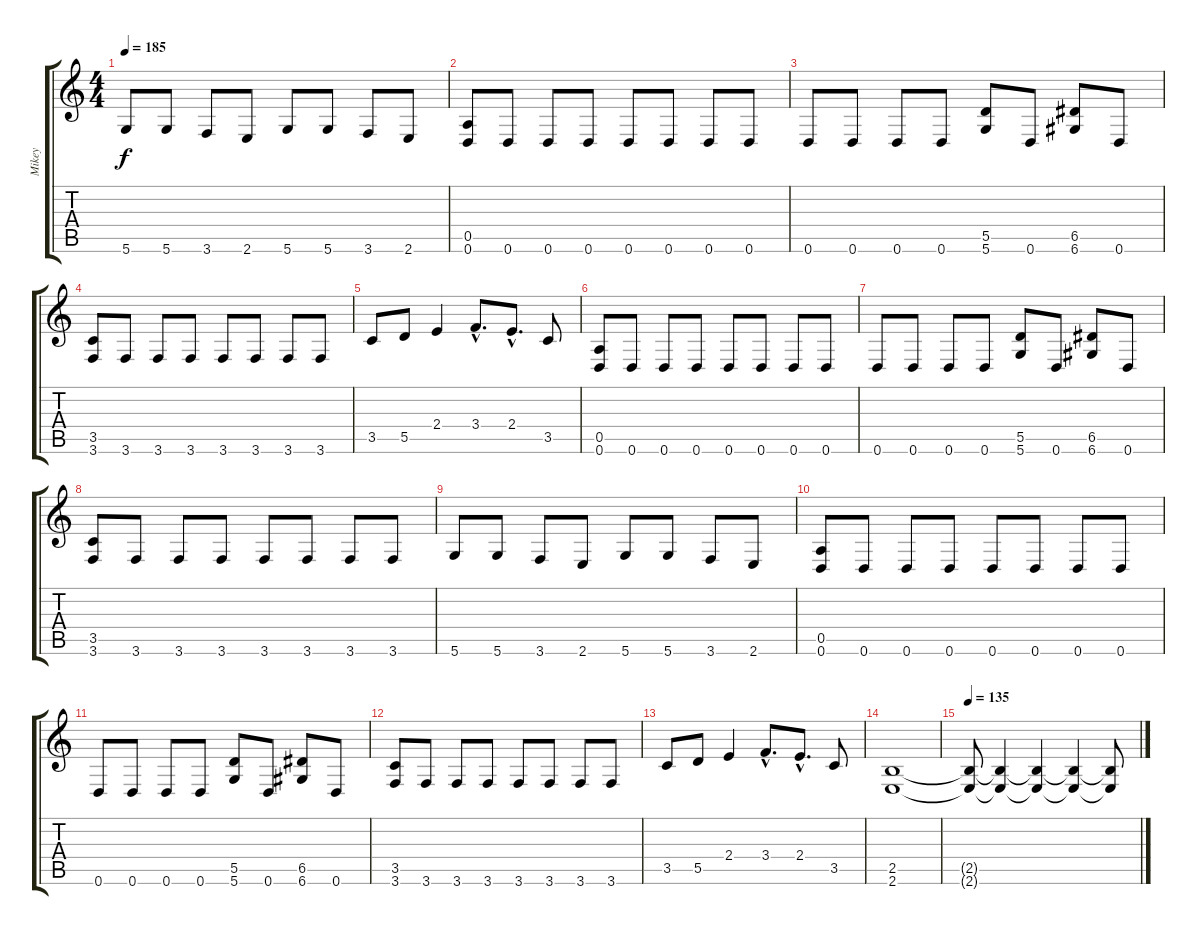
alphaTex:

\track ("Mikey" "Mikey") {instrument overdrivenguitar}
\staff {score tabs}
\tuning (E4 B3 G3 D3 A2 D2) {hide}
\ts (4 4)
\tempo 185
\clef g2
\ks c
5.6.8{dy f} 5.6.8 3.6.8 2.6.8 5.6.8 5.6.8 3.6.8 2.6.8 |
(0.5 0.6).8 0.6.8 0.6.8 0.6.8 0.6.8 0.6.8 0.6.8 0.6.8 |
0.6.8 0.6.8 0.6.8 0.6.8 (5.5 5.6).8 0.6.8 (6.5 6.6).8 0.6.8 |
(3.5 3.6).8 3.6.8 3.6.8 3.6.8 3.6.8 3.6.8 3.6.8 3.6.8 |
3.5.8 5.5.8 2.4.4 3.4{hac}.8{d} 2.4{hac}.8{d} 3.5.8 |
(0.5 0.6).8 0.6.8 0.6.8 0.6.8 0.6.8 0.6.8 0.6.8 0.6.8 |
0.6.8 0.6.8 0.6.8 0.6.8 (5.5 5.6).8 0.6.8 (6.5 6.6).8 0.6.8 |
(3.5 3.6).8 3.6.8 3.6.8 3.6.8 3.6.8 3.6.8 3.6.8 3.6.8 |
5.6.8 5.6.8 3.6.8 2.6.8 5.6.8 5.6.8 3.6.8 2.6.8 |
(0.5 0.6).8 0.6.8 0.6.8 0.6.8 0.6.8 0.6.8 0.6.8 0.6.8 |
0.6.8 0.6.8 0.6.8 0.6.8 (5.5 5.6).8 0.6.8 (6.5 6.6).8 0.6.8 |
(3.5 3.6).8 3.6.8 3.6.8 3.6.8 3.6.8 3.6.8 3.6.8 3.6.8 |
3.5.8 5.5.8 2.4.4 3.4{hac}.8{d} 2.4{hac}.8{d} 3.5.8 |
(2.5 2.6).1 |
\tempo 135
(2.5{t} 2.6{t}).8 (2.5{t} 2.6{t}).4 (2.5{t} 2.6{t}).4 (2.5{t} 2.6{t}).4 (2.5{t} 2.6{t}).8
